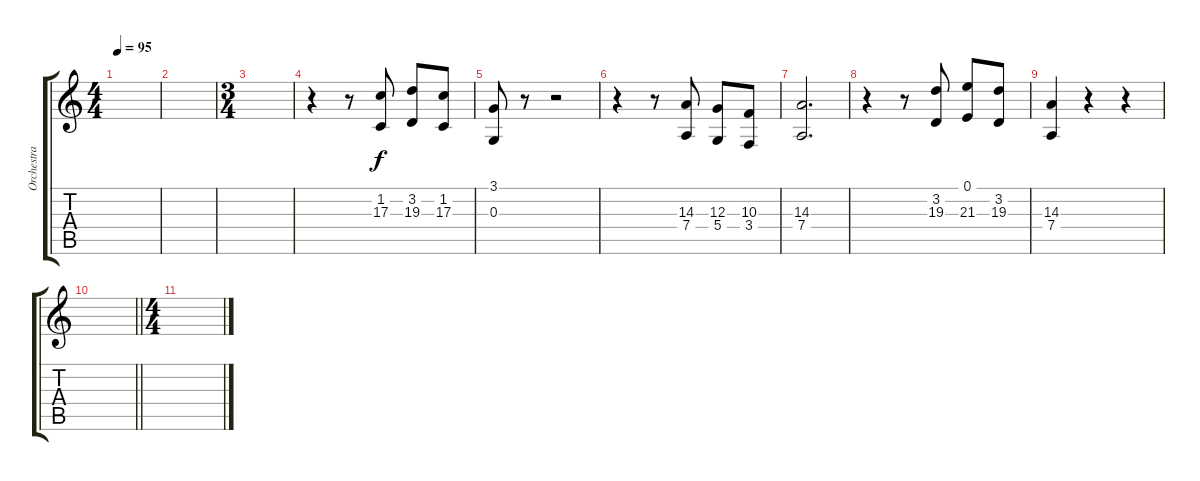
\track ("Orchestra Hit" "Orchestra ") {instrument orchestrahit}
\staff {score tabs}
\tuning (E4 B3 G3 D3 A2 E2) {hide}
\ts (4 4)
\tempo 95
\clef g2
\ks c
|
|
\ts (3 4)
|
r.4 r.8 (1.2 17.3).8 (3.2 19.3).8 (1.2 17.3).8 |
(3.1 0.3).8 r.8 r.2 |
r.4 r.8 (14.3 7.4).8 (12.3 5.4).8 (10.3 3.4).8 |
(14.3 7.4).2{d} |
r.4 r.8 (3.2 19.3).8 (0.1 21.3).8 (3.2 19.3).8 |
(14.3 7.4).4 r.4 r.4 |
\barLineRight lightlight
|
\ts (4 4)
